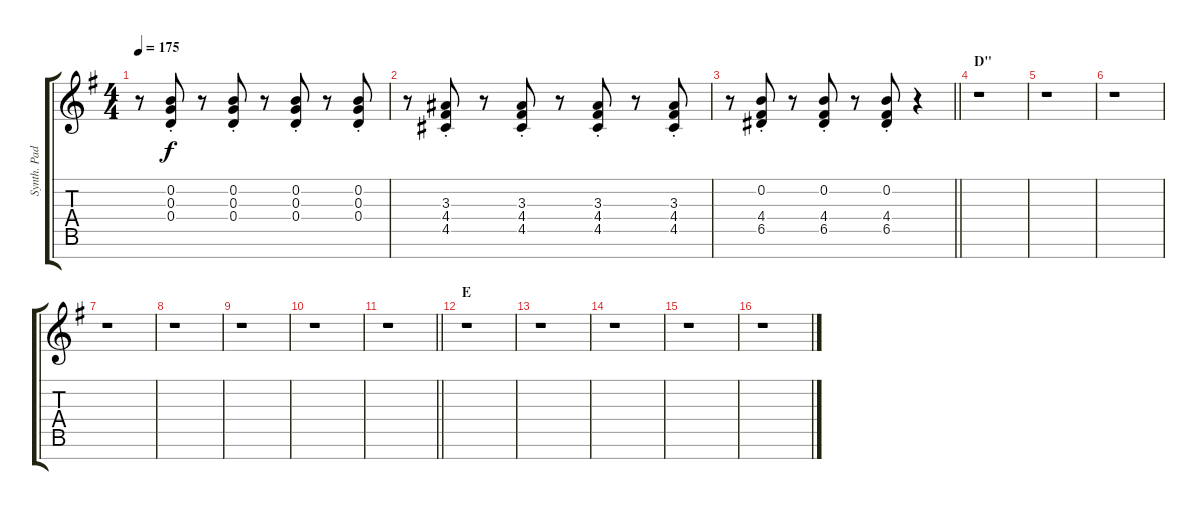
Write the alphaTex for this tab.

\track ("Synth. Pad II" "Synth. Pad") {instrument lead3calliope}
\staff {score tabs}
\tuning (E5 B4 G4 D4 A3 E3 B2) {hide}
\ts (4 4)
\tempo 175
\clef g2
\ks g
r.8{dy f} (0.2{st} 0.3{st} 0.4{st}).8 r.8 (0.2{st} 0.3{st} 0.4{st}).8 r.8 (0.2{st} 0.3{st} 0.4{st}).8 r.8 (0.2{st} 0.3{st} 0.4{st}).8 |
r.8 (3.3{st} 4.4{st} 4.5{st}).8 r.8 (3.3{st} 4.4{st} 4.5{st}).8 r.8 (3.3{st} 4.4{st} 4.5{st}).8 r.8 (3.3{st} 4.4{st} 4.5{st}).8 |
\barLineRight lightlight
r.8 (0.2{st} 4.4{st} 6.5{st}).8 r.8 (0.2{st} 4.4{st} 6.5{st}).8 r.8 (0.2{st} 4.4{st} 6.5{st}).8 r.4 |
\section ("" "D\"")
r.1 |
r.1 |
r.1 |
r.1 |
r.1 |
r.1 |
r.1 |
\barLineRight lightlight
r.1 |
\section ("" "E")
r.1 |
r.1 |
r.1 |
r.1 |
r.1
